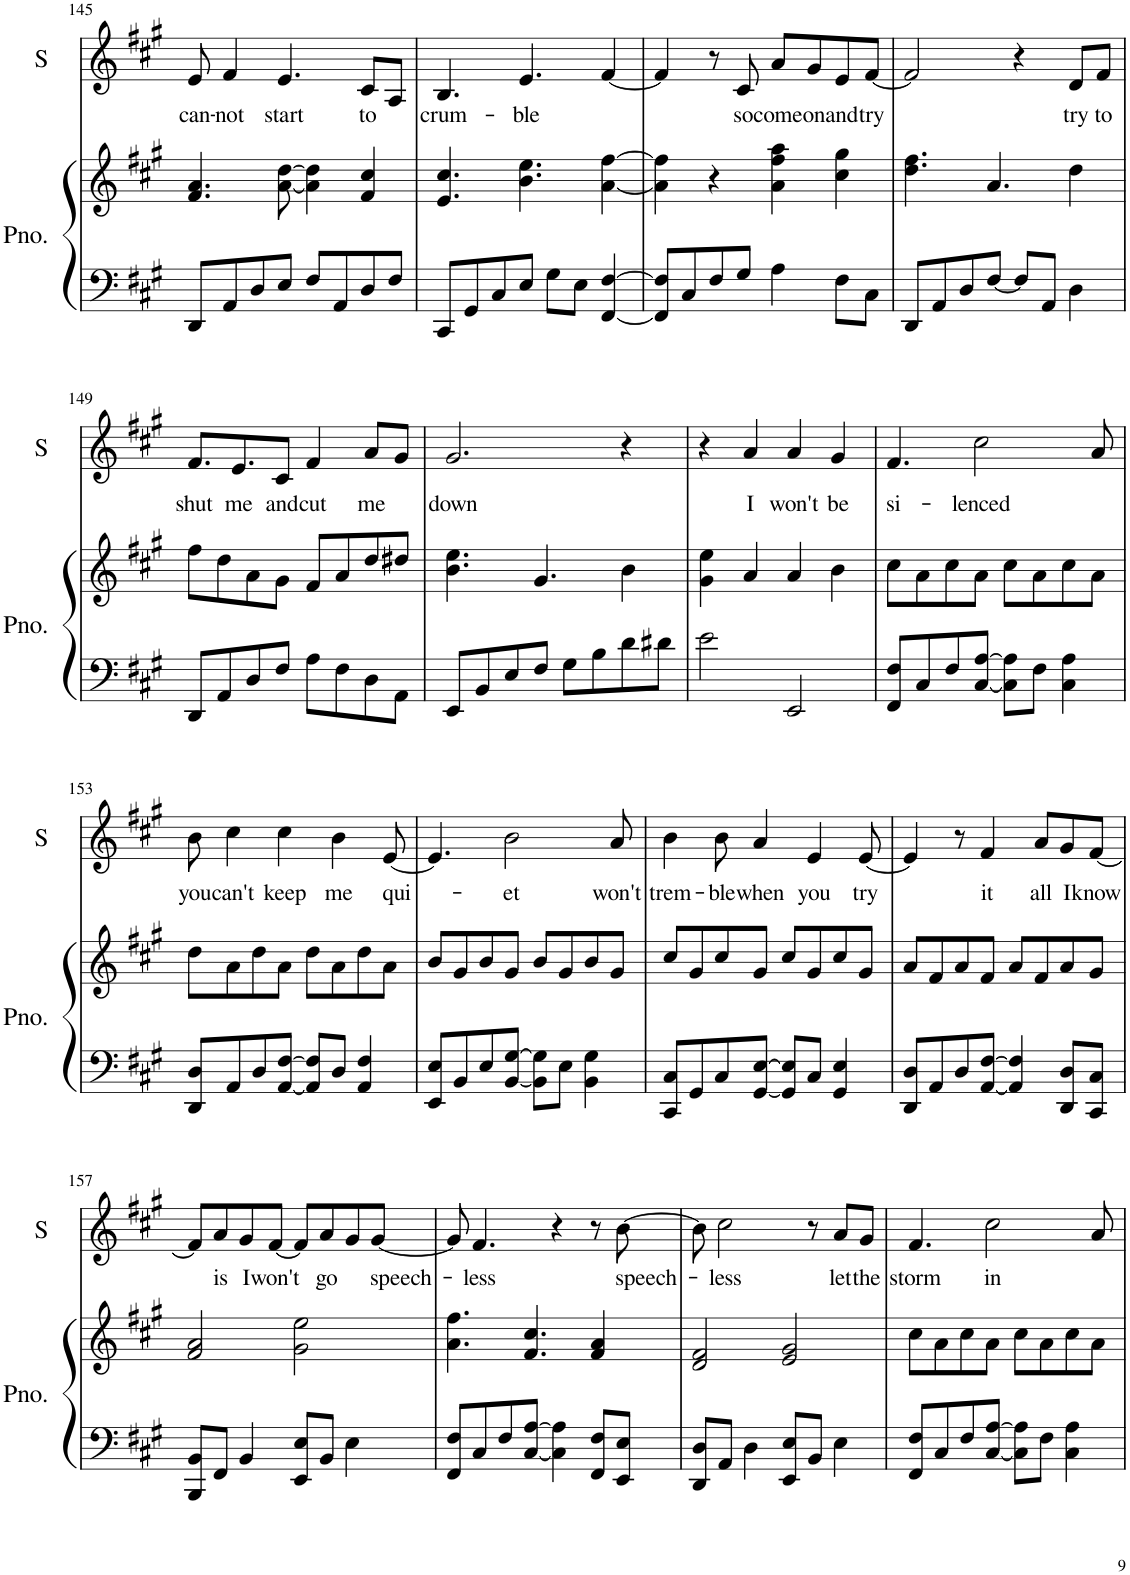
**kern	**kern	**kern	**text
*part2	*part2	*part1	*part1
*staff3	*staff2	*staff1	*staff1
*I"Piano	*	*I"Singer	*
*I'Pno.	*	*I'S	*
!!LO:PB:g=z
*clefF4	*clefG2	*clefG2	*
*k[f#c#g#]	*k[f#c#g#]	*k[f#c#g#]	*
*M4/4	*M4/4	*M4/4	*
=145	=145	=145	=145
!	!	!	!LO:LY:b
8DD/L	4.f#/ 4.a/	8e/	can-
!	!	!	!LO:LY:b
8AA/	.	4f#/	-not
8D/	.	.	.
!	!	!	!LO:LY:b
8E/J	[8a\ [8dd\	4.e/	start
8F#/L	4a\] 4dd\]	.	.
8AA/	.	.	.
!	!	!	!LO:LY:b
8D/	4f#/ 4cc#/	8c#/L	to
8F#/J	.	8A/J	.
=146	=146	=146	=146
!	!	!	!LO:LY:b
8CC#/L	4.e/ 4.cc#/	4.B/	crum-
8GG#/	.	.	.
8C#/	.	.	.
!	!	!	!LO:LY:b
8E/J	4.b\ 4.ee\	4.e/	-ble
8G#\L	.	.	.
8E\J	.	.	.
[4FF#/ [4F#/	[4a\ [4ff#\	[4f#/	.
=147	=147	=147	=147
8FF#/] 8F#/]L	4a\] 4ff#\]	4f#/]	.
8C#/	.	.	.
8F#/	4r	8r	.
!	!	!	!LO:LY:b
8G#/J	.	8c#/	so
!	!	!	!LO:LY:b
4A\	4a\ 4ff#\ 4aa\	8a/L	come
!	!	!	!LO:LY:b
.	.	8g#/	on
!	!	!	!LO:LY:b
8F#\L	4cc#\ 4gg#\	8e/	and
!	!	!	!LO:LY:b
8C#\J	.	[8f#/J	try
=148	=148	=148	=148
8DD/L	4.dd\ 4.ff#\	2f#/]	.
8AA/	.	.	.
8D/	.	.	.
[8F#/J	4.a/	.	.
8F#/L]	.	4r	.
8AA/J	.	.	.
!	!	!	!LO:LY:b
4D\	4dd\	8d/L	try
!	!	!	!LO:LY:b
.	.	8f#/J	to
!!LO:LB:g=z
=149	=149	=149	=149
!	!	!	!LO:LY:b
8DD/L	8ff#\L	8.f#/L	shut
8AA/	8dd\	.	.
!	!	!	!LO:LY:b
.	.	8.e/	me
8D/	8a\	.	.
!	!	!	!LO:LY:b
8F#/J	8g#\J	8c#/J	and
!	!	!	!LO:LY:b
8A\L	8f#/L	4f#/	cut
8F#\	8a/	.	.
!	!	!	!LO:LY:b
8D\	8dd/	8a/L	me
8AA\J	8dd#X/J	8g#/J	.
=150	=150	=150	=150
!	!	!	!LO:LY:b
8EE/L	4.b\ 4.ee\	2.g#/	down
8BB/	.	.	.
8E/	.	.	.
8F#/J	4.g#/	.	.
8G#\L	.	.	.
8B\	.	.	.
8d\	4b\	4r	.
8d#X\J	.	.	.
=151	=151	=151	=151
2e\	4g#\ 4ee\	4r	.
!	!	!	!LO:LY:b
.	4a/	4a/	I
!	!	!	!LO:LY:b
2EE/	4a/	4a/	won't
!	!	!	!LO:LY:b
.	4b\	4g#/	be
=152	=152	=152	=152
!	!	!	!LO:LY:b
8FF#/ 8F#/L	8cc#\L	4.f#/	si-
8C#/	8a\	.	.
8F#/	8cc#\	.	.
!	!	!	!LO:LY:b
[8C#/ [8A/J	8a\J	2cc#\	-lenced
8C#\] 8A\]L	8cc#\L	.	.
8F#\J	8a\	.	.
4C#\ 4A\	8cc#\	.	.
.	8a\J	8a/	.
!!LO:LB:g=z
=153	=153	=153	=153
!	!	!	!LO:LY:b
8DD/ 8D/L	8dd\L	8b\	you
!	!	!	!LO:LY:b
8AA/	8a\	4cc#\	can't
8D/	8dd\	.	.
!	!	!	!LO:LY:b
[8AA/ [8F#/J	8a\J	4cc#\	keep
8AA/] 8F#/]L	8dd\L	.	.
!	!	!	!LO:LY:b
8D/J	8a\	4b\	me
4AA/ 4F#/	8dd\	.	.
!	!	!	!LO:LY:b
.	8a\J	[8e/	qui-
=154	=154	=154	=154
8EE/ 8E/L	8b/L	4.e/]	.
8BB/	8g#/	.	.
8E/	8b/	.	.
!	!	!	!LO:LY:b
[8BB/ [8G#/J	8g#/J	2b\	-et
8BB\] 8G#\]L	8b/L	.	.
8E\J	8g#/	.	.
4BB\ 4G#\	8b/	.	.
!	!	!	!LO:LY:b
.	8g#/J	8a/	won't
=155	=155	=155	=155
!	!	!	!LO:LY:b
8CC#/ 8C#/L	8cc#/L	4b\	trem-
8GG#/	8g#/	.	.
!	!	!	!LO:LY:b
8C#/	8cc#/	8b\	-ble
!	!	!	!LO:LY:b
[8GG#/ [8E/J	8g#/J	4a/	when
8GG#/] 8E/]L	8cc#/L	.	.
!	!	!	!LO:LY:b
8C#/J	8g#/	4e/	you
4GG#/ 4E/	8cc#/	.	.
!	!	!	!LO:LY:b
.	8g#/J	[8e/	try
=156	=156	=156	=156
8DD/ 8D/L	8a/L	4e/]	.
8AA/	8f#/	.	.
8D/	8a/	8r	.
!	!	!	!LO:LY:b
[8AA/ [8F#/J	8f#/J	4f#/	it
4AA/] 4F#/]	8a/L	.	.
!	!	!	!LO:LY:b
.	8f#/	8a/L	all
!	!	!	!LO:LY:b
8DD/ 8D/L	8a/	8g#/	I
!	!	!	!LO:LY:b
8CC#/ 8C#/J	8g#/J	[8f#/J	know
!!LO:LB:g=z
=157	=157	=157	=157
8BBB/ 8BB/L	2f#/ 2a/	8f#/L]	.
!	!	!	!LO:LY:b
8FF#/J	.	8a/	is
!	!	!	!LO:LY:b
4BB/	.	8g#/	I
!	!	!	!LO:LY:b
.	.	[8f#/J	won't
8EE/ 8E/L	2g#\ 2ee\	8f#/L]	.
!	!	!	!LO:LY:b
8BB/J	.	8a/	go
4E\	.	8g#/	.
!	!	!	!LO:LY:b
.	.	[8g#/J	speech-
=158	=158	=158	=158
8FF#/ 8F#/L	4.a\ 4.ff#\	8g#/]	.
!	!	!	!LO:LY:b
8C#/	.	4.f#/	-less
8F#/	.	.	.
[8C#/ [8A/J	4.f#/ 4.cc#/	.	.
4C#\] 4A\]	.	4r	.
8FF#/ 8F#/L	4f#/ 4a/	8r	.
!	!	!	!LO:LY:b
8EE/ 8E/J	.	[8b\	speech-
=159	=159	=159	=159
8DD/ 8D/L	2d/ 2f#/	8b\]	.
!	!	!	!LO:LY:b
8AA/J	.	2cc#\	-less
4D\	.	.	.
8EE/ 8E/L	2e/ 2g#/	.	.
8BB/J	.	8r	.
!	!	!	!LO:LY:b
4E\	.	8a/L	let
!	!	!	!LO:LY:b
.	.	8g#/J	the
=160	=160	=160	=160
!	!	!	!LO:LY:b
8FF#/ 8F#/L	8cc#\L	4.f#/	storm
8C#/	8a\	.	.
8F#/	8cc#\	.	.
!	!	!	!LO:LY:b
[8C#/ [8A/J	8a\J	2cc#\	in
8C#\] 8A\]L	8cc#\L	.	.
8F#\J	8a\	.	.
4C#\ 4A\	8cc#\	.	.
.	8a\J	8a/	.
=	=	=	=
*-	*-	*-	*-
